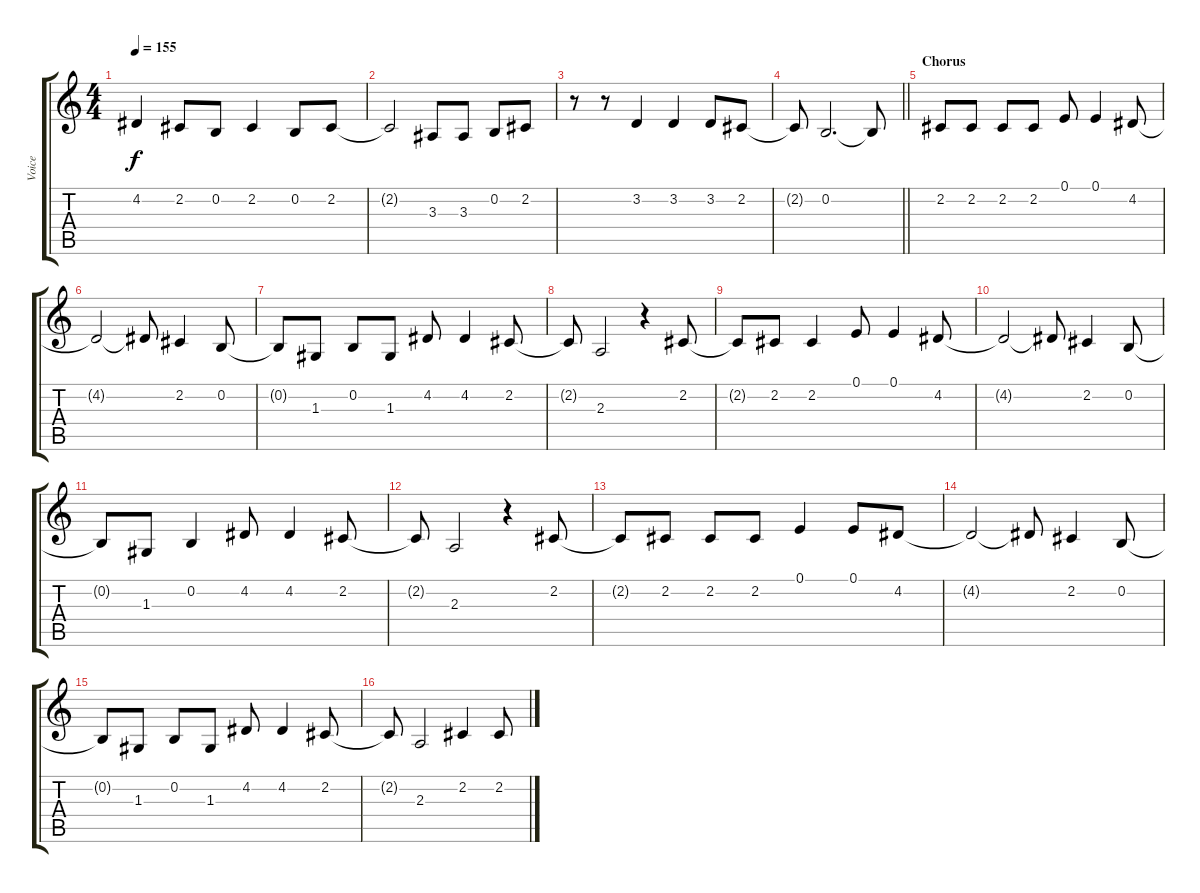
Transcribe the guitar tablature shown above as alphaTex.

\track ("Voice" "Voice") {instrument lead2sawtooth}
\staff {score tabs}
\tuning (E4 B3 G3 D3 A2 E2) {hide}
\ts (4 4)
\tempo 155
\clef g2
\ks c
4.2.4{dy f} 2.2.8 0.2.8 2.2.4 0.2.8 2.2.8 |
2.2{t}.2 3.3.8 3.3.8 0.2.8 2.2.8 |
r.8 r.8 3.2.4 3.2.4 3.2.8 2.2.8 |
\barLineRight lightlight
2.2{t}.8 0.2.2{d} 0.2{t}.8 |
\section ("" "Chorus")
2.2.8 2.2.8 2.2.8 2.2.8 0.1.8 0.1.4 4.2.8 |
4.2{t}.2 4.2{t}.8 2.2.4 0.2.8 |
0.2{t}.8 1.3.8 0.2.8 1.3.8 4.2.8 4.2.4 2.2.8 |
2.2{t}.8 2.3.2 r.4 2.2.8 |
2.2{t}.8 2.2.8 2.2.4 0.1.8 0.1.4 4.2.8 |
4.2{t}.2 4.2{t}.8 2.2.4 0.2.8 |
0.2{t}.8 1.3.8 0.2.4 4.2.8 4.2.4 2.2.8 |
2.2{t}.8 2.3.2 r.4 2.2.8 |
2.2{t}.8 2.2.8 2.2.8 2.2.8 0.1.4 0.1.8 4.2.8 |
4.2{t}.2 4.2{t}.8 2.2.4 0.2.8 |
0.2{t}.8 1.3.8 0.2.8 1.3.8 4.2.8 4.2.4 2.2.8 |
2.2{t}.8 2.3.2 2.2.4 2.2.8
